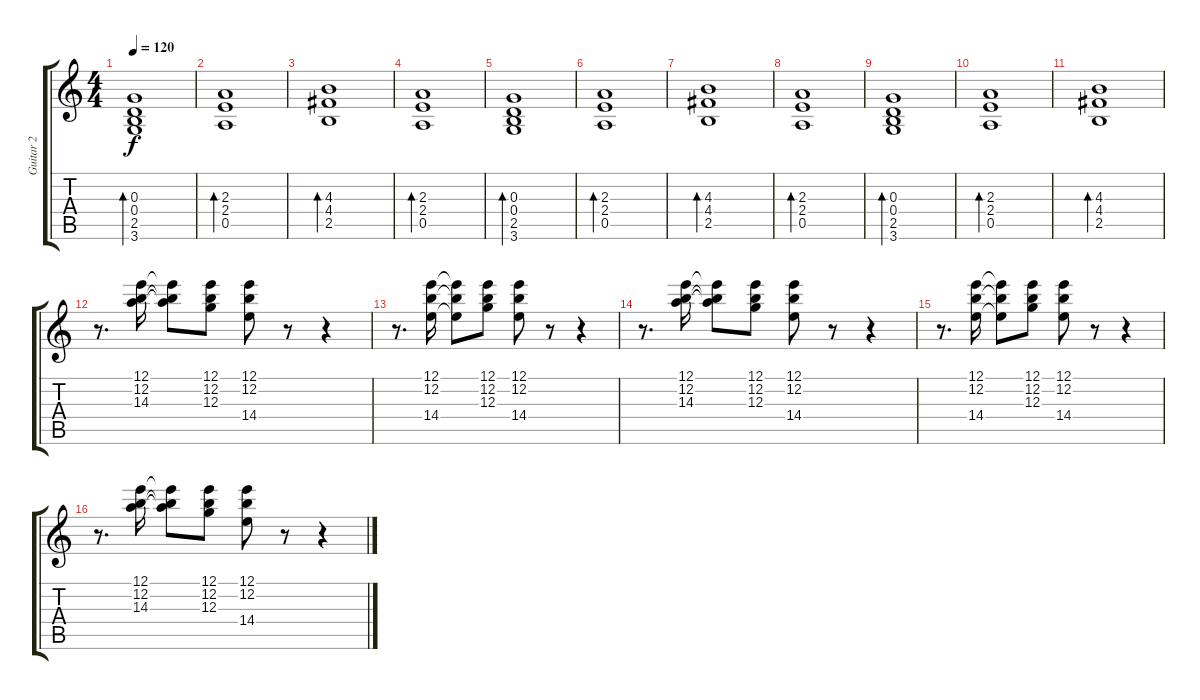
\track ("Guitar 2" "Guitar 2") {instrument electricguitarclean}
\staff {score tabs}
\tuning (E4 B3 G3 D3 A2 E2) {hide}
\ts (4 4)
\tempo 120
\tempo 130
\tempo 120
\clef g2
\ks c
(0.3 0.4 2.5 3.6).1{bd 240 dy f instrument electricguitarclean} |
(2.3 2.4 0.5).1{bd 240} |
(4.3 4.4 2.5).1{bd 240} |
(2.3 2.4 0.5).1{bd 240} |
(0.3 0.4 2.5 3.6).1{bd 240} |
(2.3 2.4 0.5).1{bd 240} |
(4.3 4.4 2.5).1{bd 240} |
(2.3 2.4 0.5).1{bd 240} |
(0.3 0.4 2.5 3.6).1{bd 240} |
(2.3 2.4 0.5).1{bd 240} |
(4.3 4.4 2.5).1{bd 240} |
r.8{d} (12.1 12.2 14.3).16 (12.1{t} 12.2{t} 14.3{t}).8 (12.1 12.2 12.3).8 (12.1 12.2 14.4).8 r.8 r.4 |
r.8{d} (12.1 12.2 14.4).16 (12.1{t} 12.2{t} 14.4{t}).8 (12.1 12.2 12.3).8 (12.1 12.2 14.4).8 r.8 r.4 |
r.8{d} (12.1 12.2 14.3).16 (12.1{t} 12.2{t} 14.3{t}).8 (12.1 12.2 12.3).8 (12.1 12.2 14.4).8 r.8 r.4 |
r.8{d} (12.1 12.2 14.4).16 (12.1{t} 12.2{t} 14.4{t}).8 (12.1 12.2 12.3).8 (12.1 12.2 14.4).8 r.8 r.4 |
r.8{d} (12.1 12.2 14.3).16 (12.1{t} 12.2{t} 14.3{t}).8 (12.1 12.2 12.3).8 (12.1 12.2 14.4).8 r.8 r.4
